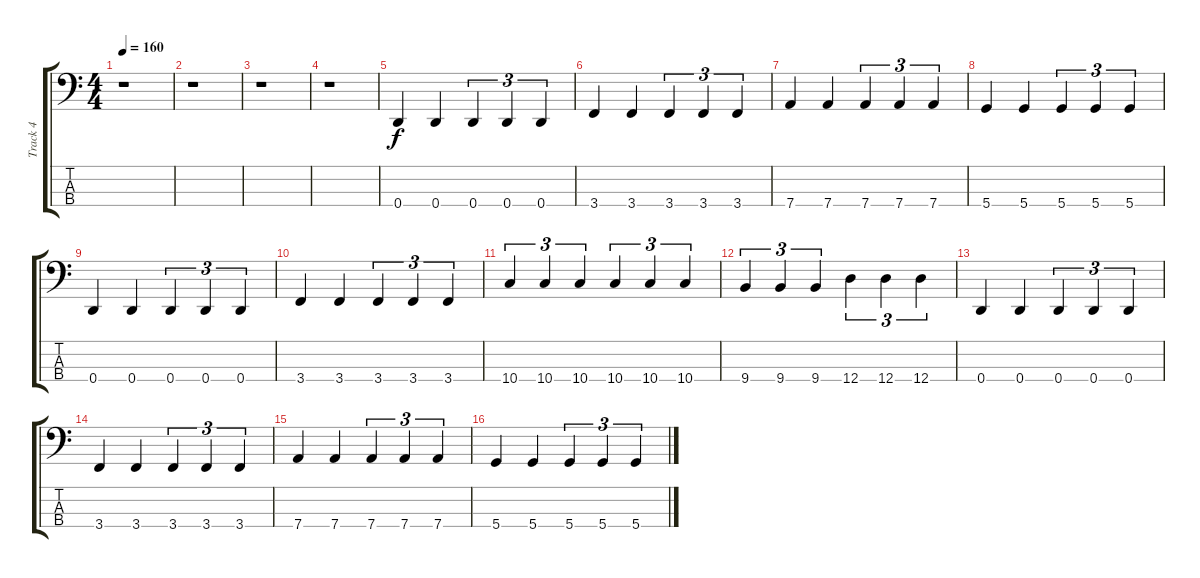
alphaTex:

\track ("Track 4" "Track 4") {instrument electricbassfinger}
\staff {score tabs}
\tuning (G2 D2 A1 D1) {hide}
\ts (4 4)
\tempo 160
\clef f4
\ks c
r.1{dy f instrument electricbassfinger} |
r.1 |
r.1 |
r.1 |
0.4.4 0.4.4 0.4.4{tu (3 2)} 0.4.4{tu (3 2)} 0.4.4{tu (3 2)} |
3.4.4 3.4.4 3.4.4{tu (3 2)} 3.4.4{tu (3 2)} 3.4.4{tu (3 2)} |
7.4.4 7.4.4 7.4.4{tu (3 2)} 7.4.4{tu (3 2)} 7.4.4{tu (3 2)} |
5.4.4 5.4.4 5.4.4{tu (3 2)} 5.4.4{tu (3 2)} 5.4.4{tu (3 2)} |
0.4.4 0.4.4 0.4.4{tu (3 2)} 0.4.4{tu (3 2)} 0.4.4{tu (3 2)} |
3.4.4 3.4.4 3.4.4{tu (3 2)} 3.4.4{tu (3 2)} 3.4.4{tu (3 2)} |
10.4.4{tu (3 2)} 10.4.4{tu (3 2)} 10.4.4{tu (3 2)} 10.4.4{tu (3 2)} 10.4.4{tu (3 2)} 10.4.4{tu (3 2)} |
9.4.4{tu (3 2)} 9.4.4{tu (3 2)} 9.4.4{tu (3 2)} 12.4.4{tu (3 2)} 12.4.4{tu (3 2)} 12.4.4{tu (3 2)} |
0.4.4 0.4.4 0.4.4{tu (3 2)} 0.4.4{tu (3 2)} 0.4.4{tu (3 2)} |
3.4.4 3.4.4 3.4.4{tu (3 2)} 3.4.4{tu (3 2)} 3.4.4{tu (3 2)} |
7.4.4 7.4.4 7.4.4{tu (3 2)} 7.4.4{tu (3 2)} 7.4.4{tu (3 2)} |
5.4.4 5.4.4 5.4.4{tu (3 2)} 5.4.4{tu (3 2)} 5.4.4{tu (3 2)}
